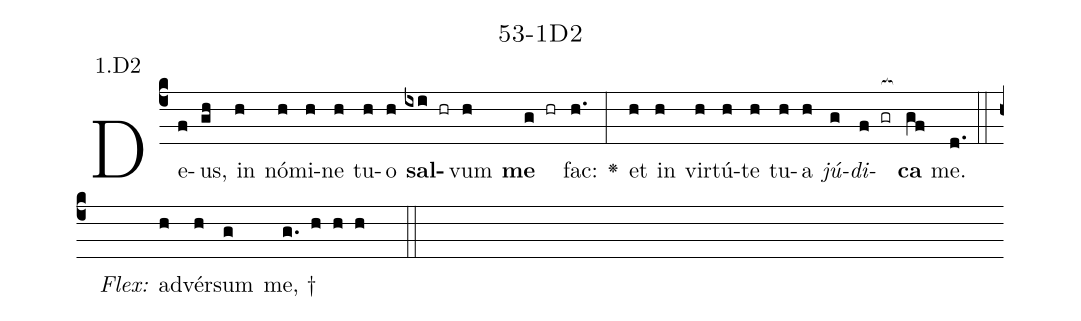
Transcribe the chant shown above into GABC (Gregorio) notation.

name: 53-1D2;
annotation: 1.D2;
%%
(c4)De(f)us,(gh) in(h) nó(h)mi(h)ne(h) tu(h)o(h) <b>sal</b>(ixi hr)vum(h) <b>me</b>(g hr) fac:(h.) <v>\greheightstar</v>(:) et(h) in(h) vir(h)tú(h)te(h) tu(h)a(h) <i>jú</i>(g)<i>di</i>(f gr[ocb:1{])<b>ca</b>(gf[ocb:0}]) me.(d.) (::)
<i>Flex:</i>()  ad(h)vér(h)sum(g) me, †(g. h h h  ::)

%E(h) u(h) o(g) u(f) a(gf) e.(d.) (::)
